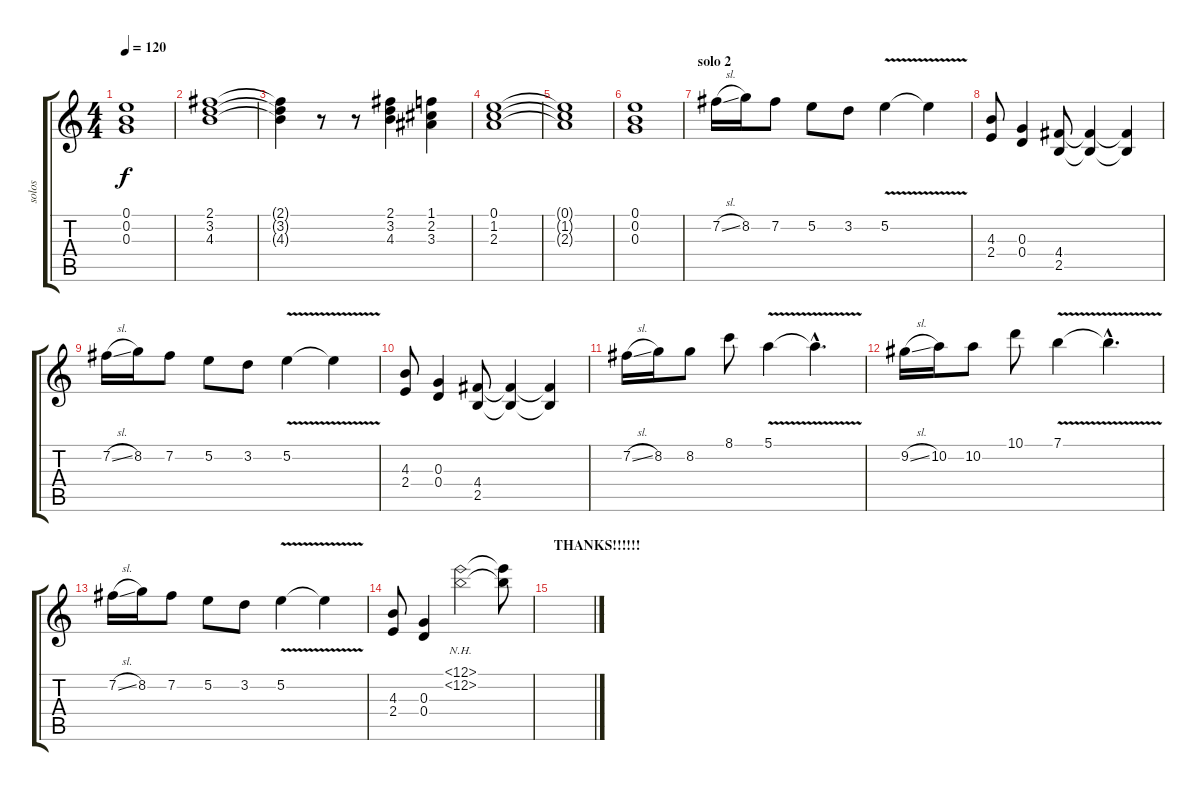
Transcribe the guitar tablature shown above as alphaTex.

\track ("solos" "solos") {instrument overdrivenguitar}
\staff {score tabs}
\tuning (E4 B3 G3 D3 A2 D2) {hide}
\ts (4 4)
\tempo 120
\clef g2
\ks c
(0.1{t} 0.2{t} 0.3{t}).1{dy f} |
(2.1 3.2 4.3).1 |
(2.1{t} 3.2{t} 4.3{t}).4 r.8 r.8 (2.1 3.2 4.3).4 (1.1 2.2 3.3).4 |
(0.1 1.2 2.3).1 |
(0.1{t} 1.2{t} 2.3{t}).1 |
(0.1 0.2 0.3).1 |
\section ("" "solo 2")
7.2{sl}.16{instrument overdrivenguitar} 8.2.16 7.2.8 5.2.8 3.2.8 5.2{v}.4 5.2{t}.4 |
(4.3 2.4).8 (0.3 0.4).4 (4.4 2.5).8 (4.4{t} 2.5{t}).4 (4.4{t} 2.5{t}).4 |
7.2{sl}.16{instrument distortionguitar} 8.2.16 7.2.8 5.2.8 3.2.8 5.2{v}.4 5.2{t}.4 |
(4.3 2.4).8 (0.3 0.4).4 (4.4 2.5).8 (4.4{t} 2.5{t}).4 (4.4{t} 2.5{t}).4 |
7.2{sl}.16 8.2.16 8.2.8 8.1.8 5.1{v}.4 5.1{hac t}.4{d} |
9.2{sl}.16 10.2.16 10.2.8 10.1.8 7.1{v}.4 7.1{hac t}.4{d} |
7.2{sl}.16 8.2.16 7.2.8 5.2.8 3.2.8 5.2{v}.4 5.2{t}.4 |
(4.3 2.4).8 (0.3 0.4).4 (12.1{nh} 12.2{nh}).2 (12.1{t} 12.2{t}).8 |
\section ("" "THANKS!!!!!!")
